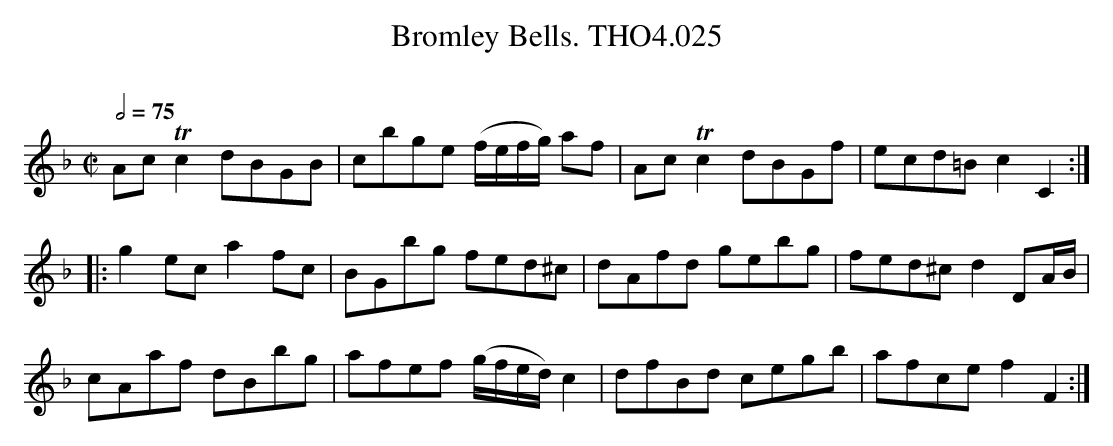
X:1
T:Bromley Bells. THO4.025
O:
M:C|
L:1/8
Q:1/2=75
K:F
Ac Tc2 dBGB|cbge (f/e/f/g/) af|Ac Tc2 dBGf|ecd=B c2C2:|
|:g2 ec a2 fc|BGbg fed^c|dAfd gebg|fed^c d2 DA/B/|
cAaf dBbg|afef (g/f/e/d/) c2|dfBd cegb|afce f2F2:|
